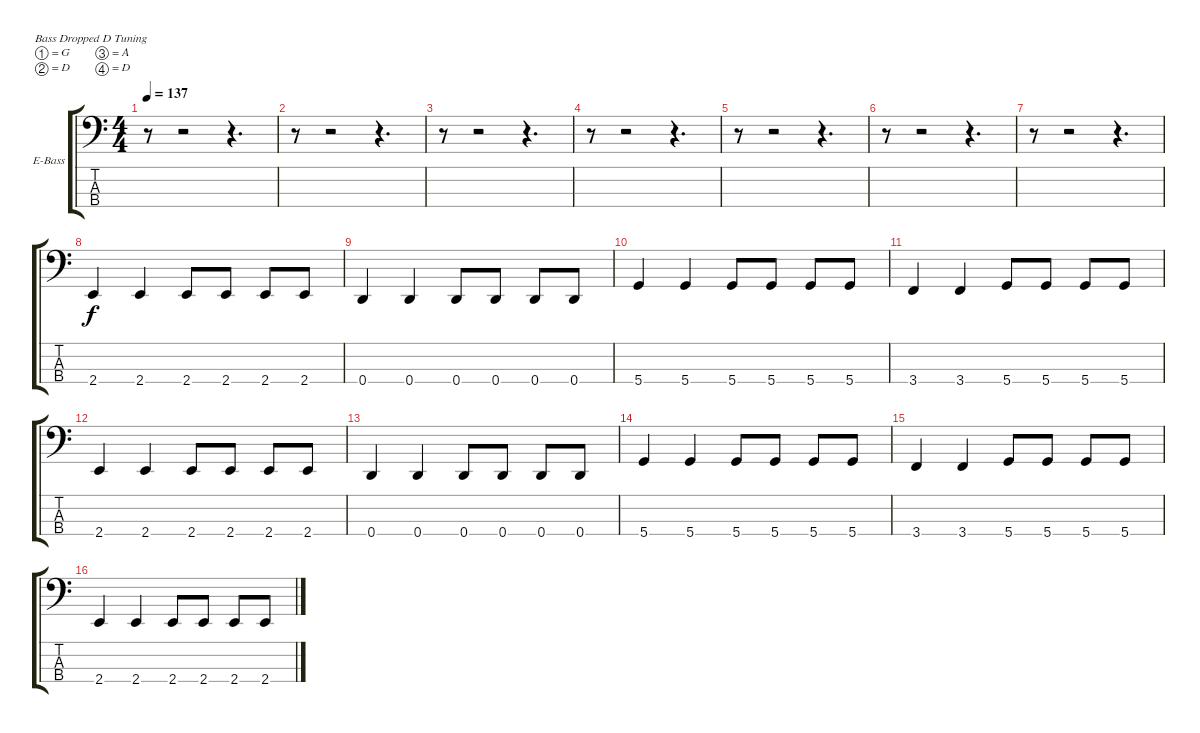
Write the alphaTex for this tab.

\bracketExtendMode groupsimilarinstruments
\firstSystemTrackNameOrientation horizontal
\otherSystemsTrackNameOrientation horizontal
\track ("Bass guitar (Oliver)" "E-Bass") {instrument electricbassfinger}
\staff {score tabs}
\tuning (G2 D2 A1 D1)
\ts (4 4)
\tempo 137
\clef f4
\ks c
r.8{dy f} r.2 r.4{d} |
r.8 r.2 r.4{d} |
r.8 r.2 r.4{d} |
r.8 r.2 r.4{d} |
r.8 r.2 r.4{d} |
r.8 r.2 r.4{d} |
r.8 r.2 r.4{d} |
2.4.4 2.4.4 2.4.8 2.4.8 2.4.8 2.4.8 |
0.4.4 0.4.4 0.4.8 0.4.8 0.4.8 0.4.8 |
5.4.4 5.4.4 5.4.8 5.4.8 5.4.8 5.4.8 |
3.4.4 3.4.4 5.4.8 5.4.8 5.4.8 5.4.8 |
2.4.4 2.4.4 2.4.8 2.4.8 2.4.8 2.4.8 |
0.4.4 0.4.4 0.4.8 0.4.8 0.4.8 0.4.8 |
5.4.4 5.4.4 5.4.8 5.4.8 5.4.8 5.4.8 |
3.4.4 3.4.4 5.4.8 5.4.8 5.4.8 5.4.8 |
2.4.4 2.4.4 2.4.8 2.4.8 2.4.8 2.4.8
